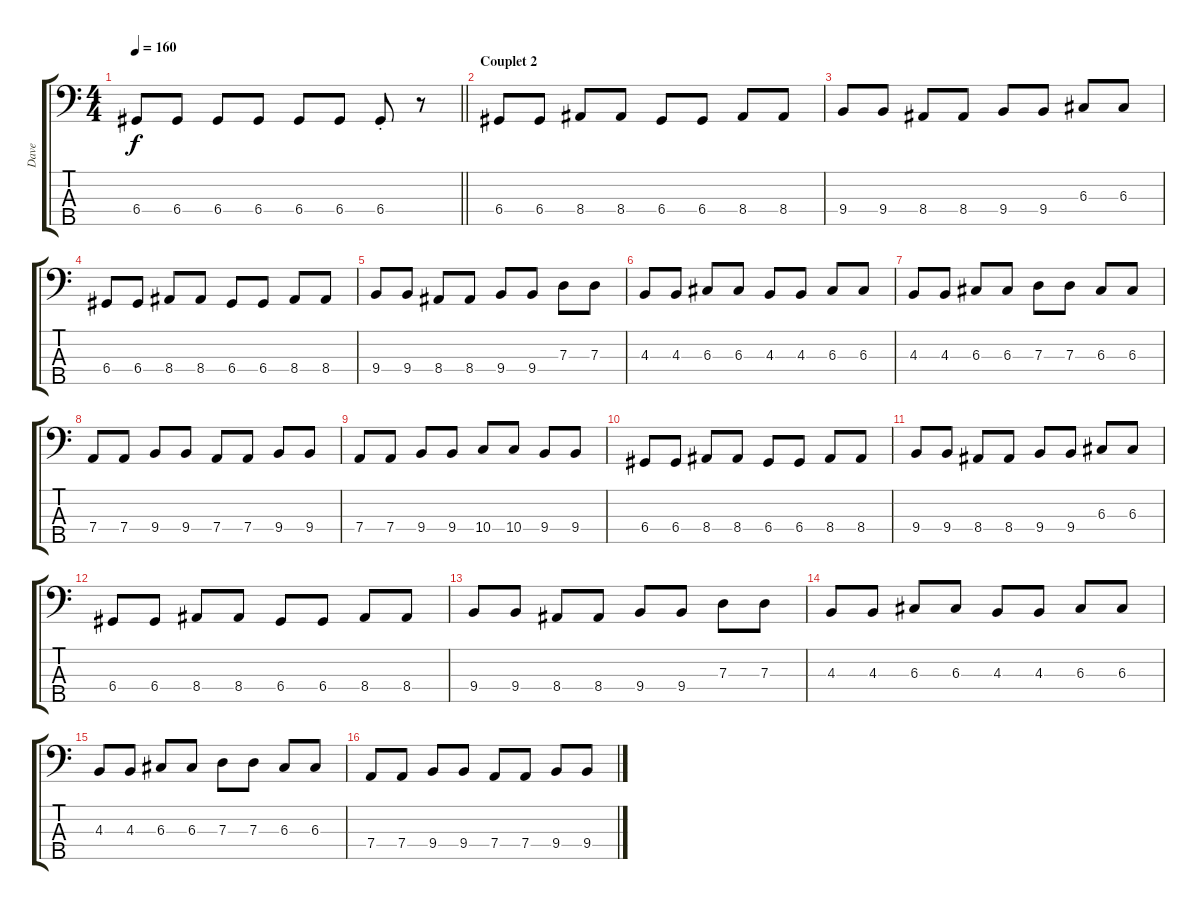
\track ("Dave" "Dave") {instrument electricbasspick}
\staff {score tabs}
\tuning (F2 C2 G1 D1 B0) {hide}
\ts (4 4)
\tempo 160
\clef f4
\barLineRight lightlight
\ks c
6.4.8{dy f} 6.4.8 6.4.8 6.4.8 6.4.8 6.4.8 6.4{st}.8 r.8 |
\section ("" "Couplet 2")
6.4.8 6.4.8 8.4.8 8.4.8 6.4.8 6.4.8 8.4.8 8.4.8 |
9.4.8 9.4.8 8.4.8 8.4.8 9.4.8 9.4.8 6.3.8 6.3.8 |
6.4.8 6.4.8 8.4.8 8.4.8 6.4.8 6.4.8 8.4.8 8.4.8 |
9.4.8 9.4.8 8.4.8 8.4.8 9.4.8 9.4.8 7.3.8 7.3.8 |
4.3.8 4.3.8 6.3.8 6.3.8 4.3.8 4.3.8 6.3.8 6.3.8 |
4.3.8 4.3.8 6.3.8 6.3.8 7.3.8 7.3.8 6.3.8 6.3.8 |
7.4.8 7.4.8 9.4.8 9.4.8 7.4.8 7.4.8 9.4.8 9.4.8 |
7.4.8 7.4.8 9.4.8 9.4.8 10.4.8 10.4.8 9.4.8 9.4.8 |
6.4.8 6.4.8 8.4.8 8.4.8 6.4.8 6.4.8 8.4.8 8.4.8 |
9.4.8 9.4.8 8.4.8 8.4.8 9.4.8 9.4.8 6.3.8 6.3.8 |
6.4.8 6.4.8 8.4.8 8.4.8 6.4.8 6.4.8 8.4.8 8.4.8 |
9.4.8 9.4.8 8.4.8 8.4.8 9.4.8 9.4.8 7.3.8 7.3.8 |
4.3.8 4.3.8 6.3.8 6.3.8 4.3.8 4.3.8 6.3.8 6.3.8 |
4.3.8 4.3.8 6.3.8 6.3.8 7.3.8 7.3.8 6.3.8 6.3.8 |
7.4.8 7.4.8 9.4.8 9.4.8 7.4.8 7.4.8 9.4.8 9.4.8
